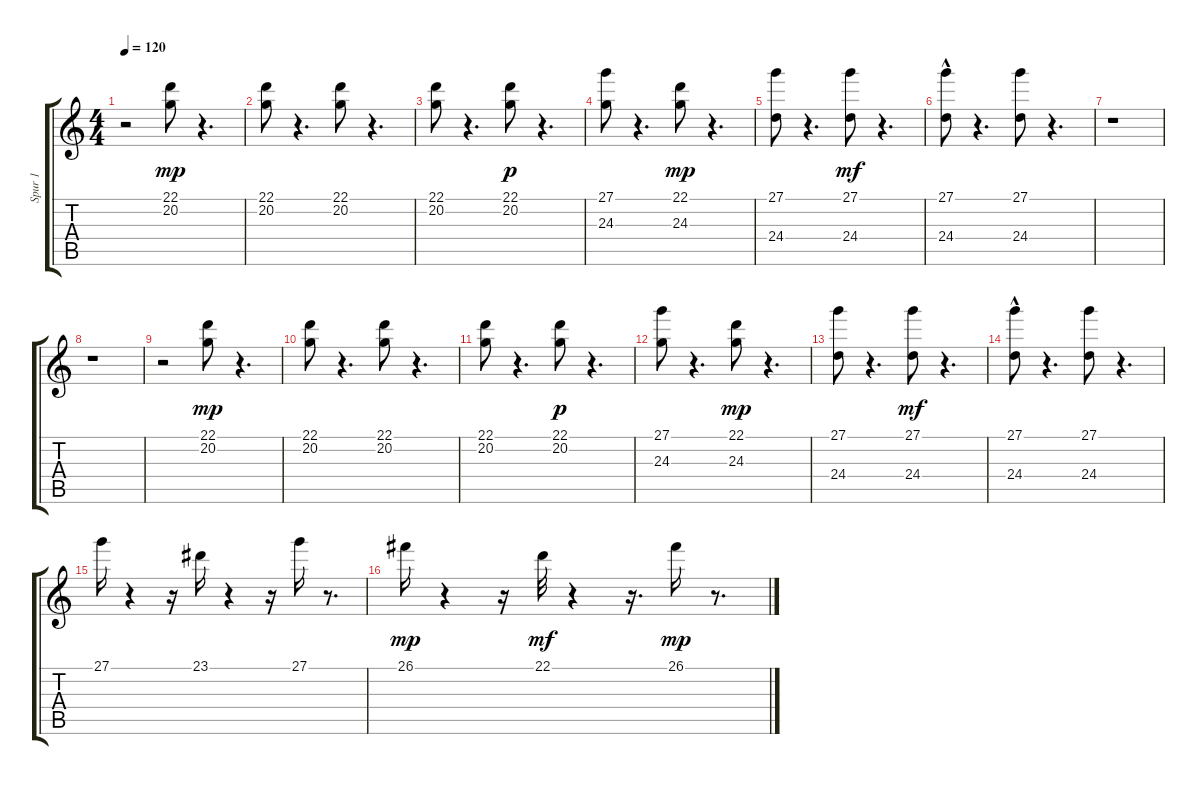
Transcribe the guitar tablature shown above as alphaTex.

\track ("Spur 1" "Spur 1") {instrument fx5brightness}
\staff {score tabs}
\tuning (E4 B3 G3 D3 A2 E2) {hide}
\ts (4 4)
\tempo 120
\clef g2
\ks c
r.2{dy mf} (22.1 20.2).8{dy mp} r.4{d} |
(22.1 20.2).8 r.4{d} (22.1 20.2).8 r.4{d} |
(22.1 20.2).8 r.4{d} (22.1 20.2).8{dy p} r.4{d} |
(27.1 24.3).8 r.4{d} (22.1 24.3).8{dy mp} r.4{d} |
(27.1 24.4).8 r.4{d} (27.1 24.4).8{dy mf} r.4{d} |
(27.1 24.4{hac}).8 r.4{d} (27.1 24.4).8 r.4{d} |
r.1 |
r.1 |
r.2 (22.1 20.2).8{dy mp} r.4{d} |
(22.1 20.2).8 r.4{d} (22.1 20.2).8 r.4{d} |
(22.1 20.2).8 r.4{d} (22.1 20.2).8{dy p} r.4{d} |
(27.1 24.3).8 r.4{d} (22.1 24.3).8{dy mp} r.4{d} |
(27.1 24.4).8 r.4{d} (27.1 24.4).8{dy mf} r.4{d} |
(27.1 24.4{hac}).8 r.4{d} (27.1 24.4).8 r.4{d} |
27.1.16 r.4 r.16 23.1.16 r.4 r.16 27.1.16 r.8{d} |
26.1.16{dy mp} r.4 r.16 22.1.32{dy mf} r.4 r.16{d} 26.1.16{dy mp} r.8{d}
